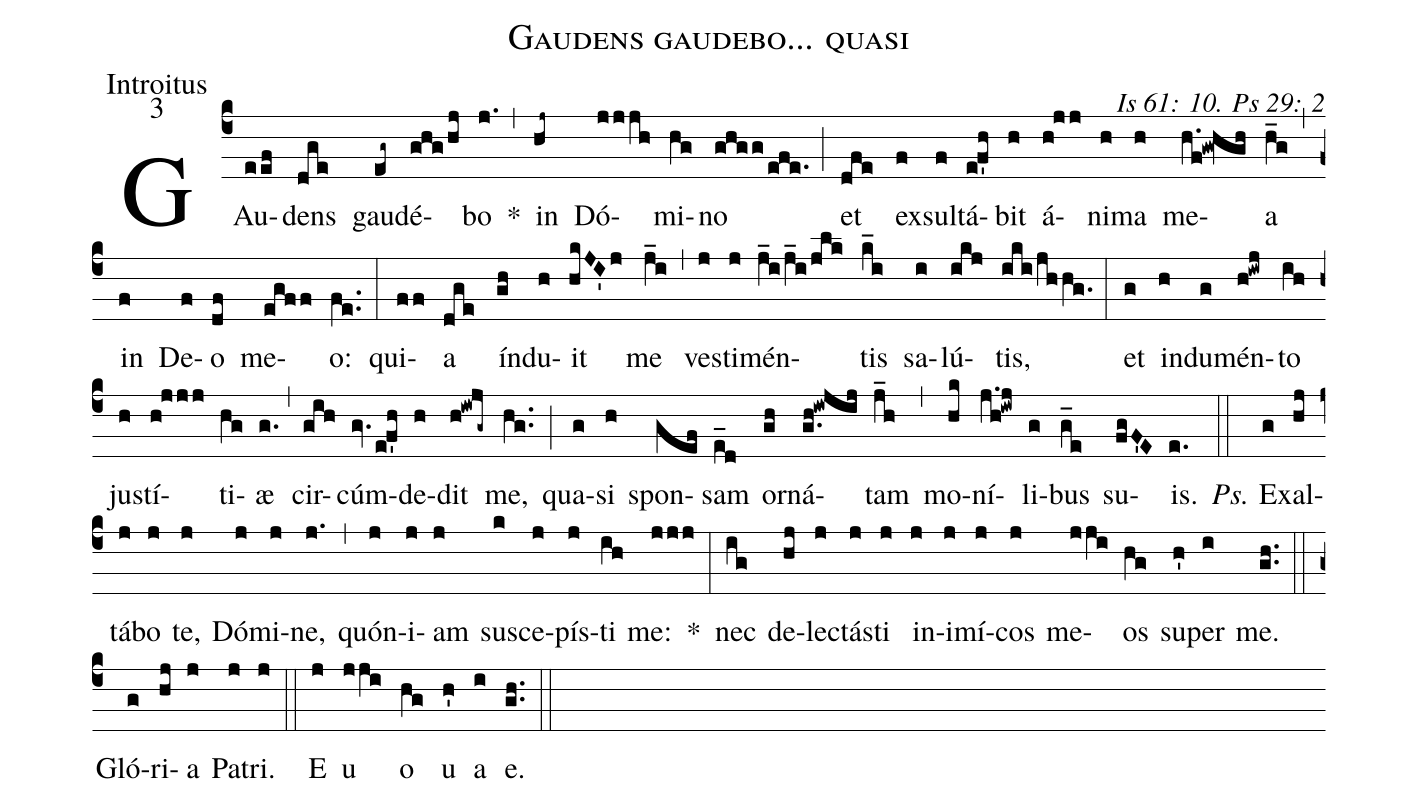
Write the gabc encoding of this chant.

name: Gaudens gaudebo... quasi;
office-part: Introitus;
mode: 3;
commentary: Is 61: 10. Ps 29: 2;
%%
(c4) GAu(eef)dens(dge) gau(eg~)dé(ghg/hj)bo(j.) *(,) in(hj~) Dó(jjjh)mi(hg)no(ghgg/efe.) (;) et(dfe) ex(f)sul(f)tá(e!f'h)bit(h) á(h!jj)ni(h)ma(h) me(h.f!gw!hgh)a(h_g) (,) in(f) De(f)o(df) me(egff)o:(fe..) (:)
qui(ff)a(dge) índ(gh)u(h)it(hkJI'j) me(j_i) (,) ves(j)ti(j)mén(j_i/j_i/jlk)tis(k_i) sa(i)lú(ikj)tis,(iki/jh/hg.) (:)
et(g) ind(h)u(g)mén(h!iwj)to(ih) jus(h)tí(h!jjj)ti(hg)æ(g.) (,) cir(gih)cúm(gv.e!f'h)de(h)dit(h!iwjg~) me,(hg..) (;) qua(g)si(h) spon(gef)sam(e_d) or(gh)ná(g.h!iwjij)tam(j_h) (,) mo(hk)ní(j.h!iwj)li(g)bus(g_e) su(fgF'E)is.(e.) (::)
<i>Ps.</i> Ex(g)al(hj)tá(j)bo(j) te,(j) Dó(j)mi(j)ne,(j.) (,) quón(j)i(j)am(j) su(k)sce(j)pís(j)ti(ih) me:(jjj) *(:)
nec(ig) de(hj)lec(j)tás(j)ti(j) in(j)i(j)mí(j)cos(j) me(jji)os(hg) su(h')per(i) me.(gh..) (::)
Gló(g)ri(hj)a(j) Pa(j)tri.(j) (::)
E(j) u(jji) o(hg) u(h') a(i) e.(gh..) (::)
